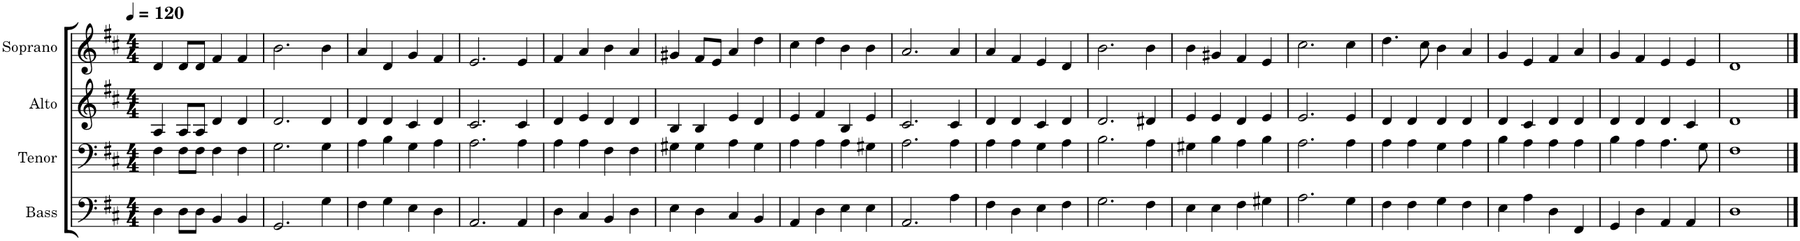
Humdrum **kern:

**kern	**kern	**kern	**kern
*part4	*part3	*part2	*part1
*staff4	*staff3	*staff2	*staff1
*I"Bass	*I"Tenor	*I"Alto	*I"Soprano
*I'B.	*I'T.	*I'A.	*I'S.
*clefF4	*clefF4	*clefG2	*clefG2
*k[f#c#]	*k[f#c#]	*k[f#c#]	*k[f#c#]
*M4/4	*M4/4	*M4/4	*M4/4
*MM120	*MM120	*MM120	*MM120
=1	=1	=1	=1
4D\	4F#\	4A/	4d/
8D\L	8F#\L	8A/L	8d/L
8D\J	8F#\J	8A/J	8d/J
4BB/	4F#\	4d/	4f#/
4BB/	4F#\	4d/	4f#/
=2	=2	=2	=2
2.GG/	2.G\	2.d/	2.b\
4G\	4G\	4d/	4b\
=3	=3	=3	=3
4F#\	4A\	4d/	4a/
4G\	4B\	4d/	4d/
4E\	4G\	4c#/	4g/
4D\	4A\	4d/	4f#/
=4	=4	=4	=4
2.AA/	2.A\	2.c#/	2.e/
4AA/	4A\	4c#/	4e/
=5	=5	=5	=5
4D\	4A\	4d/	4f#/
4C#/	4A\	4e/	4a/
4BB/	4F#\	4d/	4b\
4D\	4F#\	4d/	4a/
=6	=6	=6	=6
4E\	4G#X\	4B/	4g#X/
4D\	4G#\	4B/	8f#/L
.	.	.	8e/J
4C#/	4A\	4e/	4a/
4BB/	4G#\	4d/	4dd\
=7	=7	=7	=7
4AA/	4A\	4e/	4cc#\
4D\	4A\	4f#/	4dd\
4E\	4A\	4B/	4b\
4E\	4G#X\	4e/	4b\
=8	=8	=8	=8
2.AA/	2.A\	2.c#/	2.a/
4A\	4A\	4c#/	4a/
=9	=9	=9	=9
4F#\	4A\	4d/	4a/
4D\	4A\	4d/	4f#/
4E\	4G\	4c#/	4e/
4F#\	4A\	4d/	4d/
=10	=10	=10	=10
2.G\	2.B\	2.d/	2.b\
4F#\	4A\	4d#X/	4b\
=11	=11	=11	=11
4E\	4G#X\	4e/	4b\
4E\	4B\	4e/	4g#X/
4F#\	4A\	4d/	4f#/
4G#X\	4B\	4e/	4e/
=12	=12	=12	=12
2.A\	2.A\	2.e/	2.cc#\
4G\	4A\	4e/	4cc#\
=13	=13	=13	=13
4F#\	4A\	4d/	4.dd\
4F#\	4A\	4d/	.
.	.	.	8cc#\
4G\	4G\	4d/	4b\
4F#\	4A\	4d/	4a/
=14	=14	=14	=14
4E\	4B\	4d/	4g/
4A\	4A\	4c#/	4e/
4D\	4A\	4d/	4f#/
4FF#/	4A\	4d/	4a/
=15	=15	=15	=15
4GG/	4B\	4d/	4g/
4D\	4A\	4d/	4f#/
4AA/	4.A\	4d/	4e/
4AA/	.	4c#/	4e/
.	8G\	.	.
=16	=16	=16	=16
1D	1F#	1d	1d
==	==	==	==
*-	*-	*-	*-
